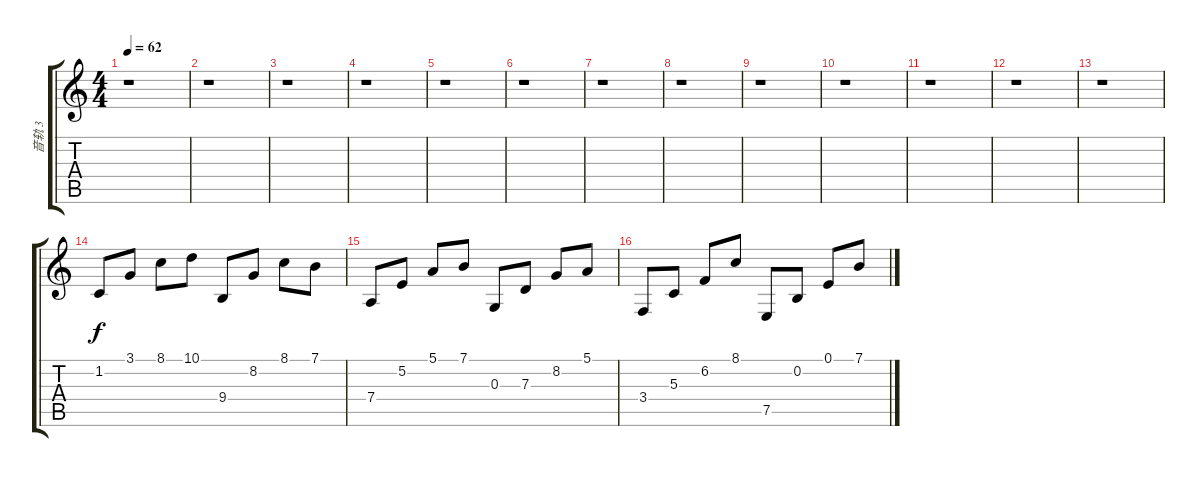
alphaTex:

\track ("音轨 3" "音轨 3") {instrument orchestralharp}
\staff {score tabs}
\tuning (E4 B3 G3 D3 A2 E2) {hide}
\ts (4 4)
\tempo 62
\clef g2
\ks c
r.1{dy f instrument orchestralharp} |
r.1 |
r.1 |
r.1 |
r.1 |
r.1 |
r.1 |
r.1 |
r.1 |
r.1 |
r.1 |
r.1 |
r.1 |
1.2.8 3.1.8 8.1.8 10.1.8 9.4.8 8.2.8 8.1.8 7.1.8 |
7.4.8 5.2.8 5.1.8 7.1.8 0.3.8 7.3.8 8.2.8 5.1.8 |
3.4.8 5.3.8 6.2.8 8.1.8 7.5.8 0.2.8 0.1.8 7.1.8
